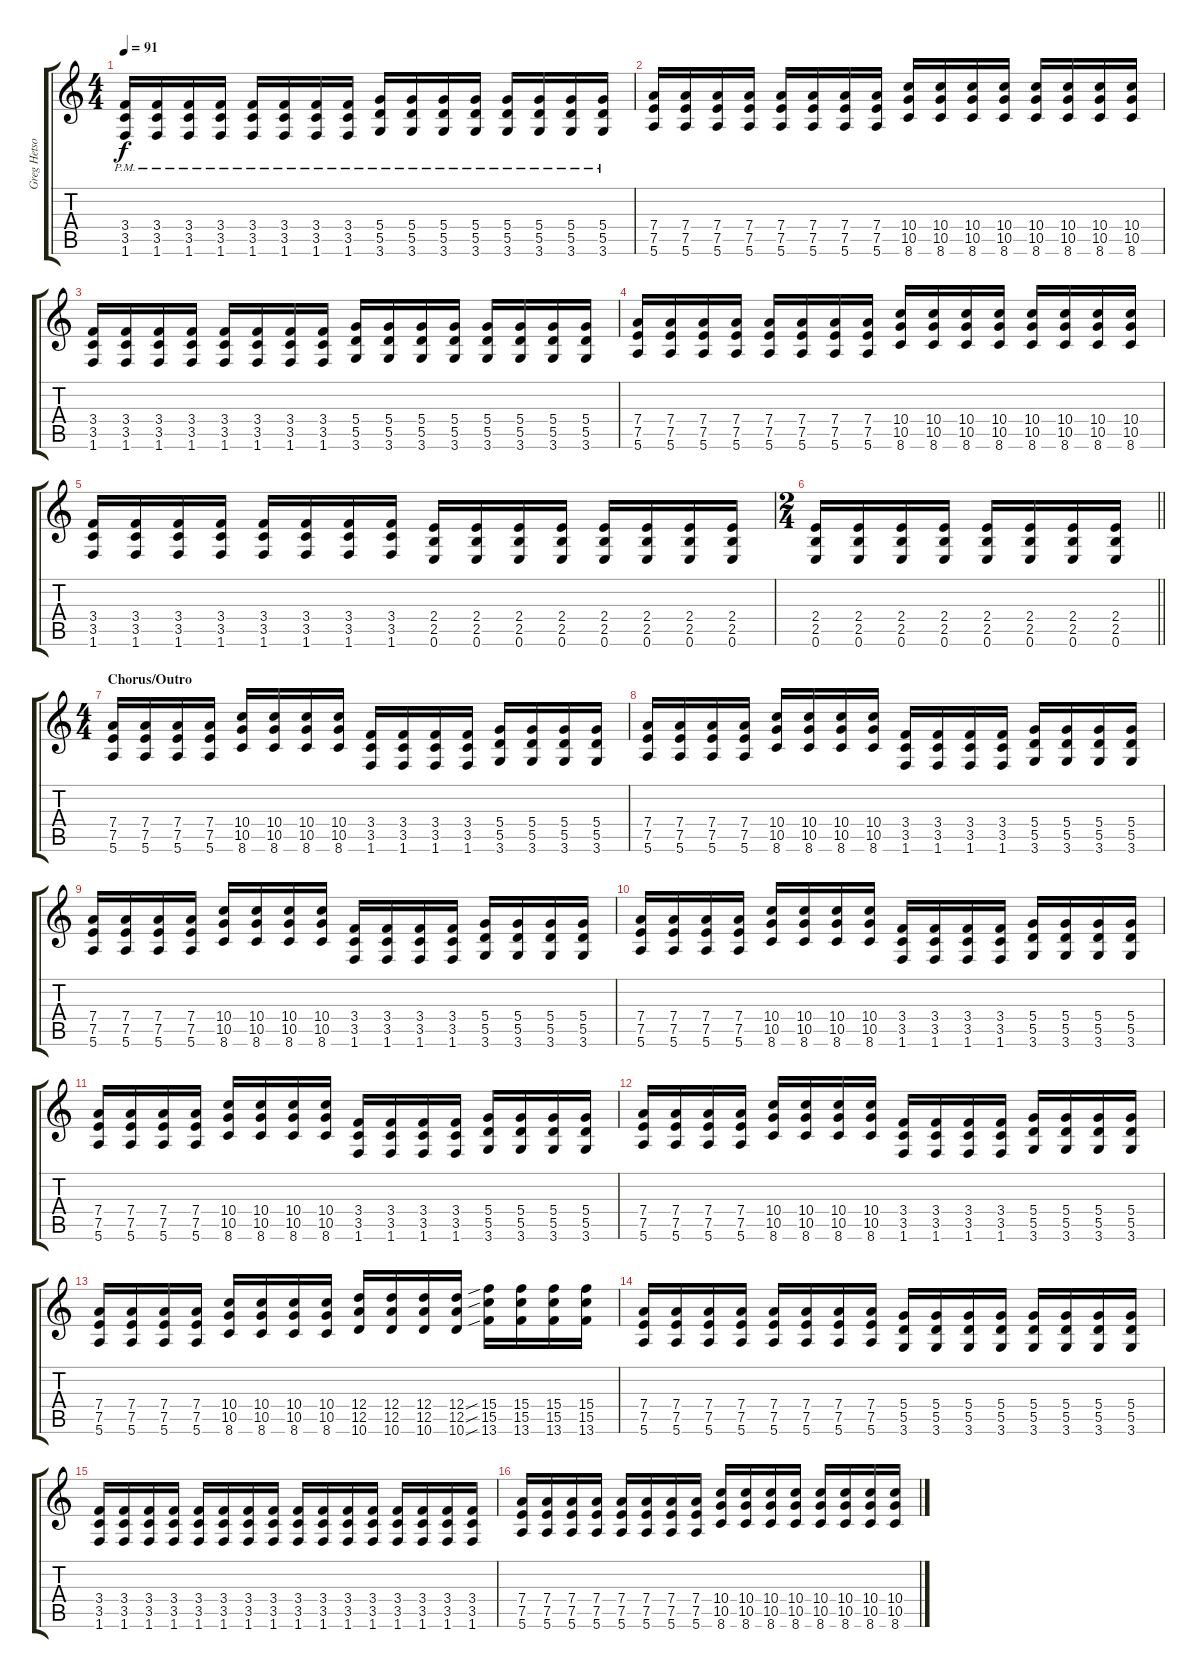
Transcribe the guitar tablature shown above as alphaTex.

\track ("Greg Hetson" "Greg Hetso") {instrument overdrivenguitar}
\staff {score tabs}
\tuning (E4 B3 G3 D3 A2 E2) {hide}
\ts (4 4)
\tempo 91
\clef g2
\ks c
(3.4 3.5{pm} 1.6{pm}).16{dy f} (3.4 3.5{pm} 1.6{pm}).16 (3.4 3.5{pm} 1.6{pm}).16 (3.4 3.5{pm} 1.6{pm}).16 (3.4 3.5{pm} 1.6{pm}).16 (3.4 3.5{pm} 1.6{pm}).16 (3.4 3.5{pm} 1.6{pm}).16 (3.4 3.5{pm} 1.6{pm}).16 (5.4 5.5{pm} 3.6{pm}).16 (5.4 5.5{pm} 3.6{pm}).16 (5.4 5.5{pm} 3.6{pm}).16 (5.4 5.5{pm} 3.6{pm}).16 (5.4 5.5{pm} 3.6{pm}).16 (5.4 5.5{pm} 3.6{pm}).16 (5.4 5.5{pm} 3.6{pm}).16 (5.4 5.5{pm} 3.6{pm}).16 |
(7.4 7.5 5.6).16 (7.4 7.5 5.6).16 (7.4 7.5 5.6).16 (7.4 7.5 5.6).16 (7.4 7.5 5.6).16 (7.4 7.5 5.6).16 (7.4 7.5 5.6).16 (7.4 7.5 5.6).16 (10.4 10.5 8.6).16 (10.4 10.5 8.6).16 (10.4 10.5 8.6).16 (10.4 10.5 8.6).16 (10.4 10.5 8.6).16 (10.4 10.5 8.6).16 (10.4 10.5 8.6).16 (10.4 10.5 8.6).16 |
(3.4 3.5 1.6).16 (3.4 3.5 1.6).16 (3.4 3.5 1.6).16 (3.4 3.5 1.6).16 (3.4 3.5 1.6).16 (3.4 3.5 1.6).16 (3.4 3.5 1.6).16 (3.4 3.5 1.6).16 (5.4 5.5 3.6).16 (5.4 5.5 3.6).16 (5.4 5.5 3.6).16 (5.4 5.5 3.6).16 (5.4 5.5 3.6).16 (5.4 5.5 3.6).16 (5.4 5.5 3.6).16 (5.4 5.5 3.6).16 |
(7.4 7.5 5.6).16 (7.4 7.5 5.6).16 (7.4 7.5 5.6).16 (7.4 7.5 5.6).16 (7.4 7.5 5.6).16 (7.4 7.5 5.6).16 (7.4 7.5 5.6).16 (7.4 7.5 5.6).16 (10.4 10.5 8.6).16 (10.4 10.5 8.6).16 (10.4 10.5 8.6).16 (10.4 10.5 8.6).16 (10.4 10.5 8.6).16 (10.4 10.5 8.6).16 (10.4 10.5 8.6).16 (10.4 10.5 8.6).16 |
(3.4 3.5 1.6).16 (3.4 3.5 1.6).16 (3.4 3.5 1.6).16 (3.4 3.5 1.6).16 (3.4 3.5 1.6).16 (3.4 3.5 1.6).16 (3.4 3.5 1.6).16 (3.4 3.5 1.6).16 (2.4 2.5 0.6).16 (2.4 2.5 0.6).16 (2.4 2.5 0.6).16 (2.4 2.5 0.6).16 (2.4 2.5 0.6).16 (2.4 2.5 0.6).16 (2.4 2.5 0.6).16 (2.4 2.5 0.6).16 |
\ts (2 4)
\barLineRight lightlight
(2.4 2.5 0.6).16 (2.4 2.5 0.6).16 (2.4 2.5 0.6).16 (2.4 2.5 0.6).16 (2.4 2.5 0.6).16 (2.4 2.5 0.6).16 (2.4 2.5 0.6).16 (2.4 2.5 0.6).16 |
\ts (4 4)
\section ("" "Chorus/Outro")
(7.4 7.5 5.6).16 (7.4 7.5 5.6).16 (7.4 7.5 5.6).16 (7.4 7.5 5.6).16 (10.4 10.5 8.6).16 (10.4 10.5 8.6).16 (10.4 10.5 8.6).16 (10.4 10.5 8.6).16 (3.4 3.5 1.6).16 (3.4 3.5 1.6).16 (3.4 3.5 1.6).16 (3.4 3.5 1.6).16 (5.4 5.5 3.6).16 (5.4 5.5 3.6).16 (5.4 5.5 3.6).16 (5.4 5.5 3.6).16 |
(7.4 7.5 5.6).16 (7.4 7.5 5.6).16 (7.4 7.5 5.6).16 (7.4 7.5 5.6).16 (10.4 10.5 8.6).16 (10.4 10.5 8.6).16 (10.4 10.5 8.6).16 (10.4 10.5 8.6).16 (3.4 3.5 1.6).16 (3.4 3.5 1.6).16 (3.4 3.5 1.6).16 (3.4 3.5 1.6).16 (5.4 5.5 3.6).16 (5.4 5.5 3.6).16 (5.4 5.5 3.6).16 (5.4 5.5 3.6).16 |
(7.4 7.5 5.6).16 (7.4 7.5 5.6).16 (7.4 7.5 5.6).16 (7.4 7.5 5.6).16 (10.4 10.5 8.6).16 (10.4 10.5 8.6).16 (10.4 10.5 8.6).16 (10.4 10.5 8.6).16 (3.4 3.5 1.6).16 (3.4 3.5 1.6).16 (3.4 3.5 1.6).16 (3.4 3.5 1.6).16 (5.4 5.5 3.6).16 (5.4 5.5 3.6).16 (5.4 5.5 3.6).16 (5.4 5.5 3.6).16 |
(7.4 7.5 5.6).16 (7.4 7.5 5.6).16 (7.4 7.5 5.6).16 (7.4 7.5 5.6).16 (10.4 10.5 8.6).16 (10.4 10.5 8.6).16 (10.4 10.5 8.6).16 (10.4 10.5 8.6).16 (3.4 3.5 1.6).16 (3.4 3.5 1.6).16 (3.4 3.5 1.6).16 (3.4 3.5 1.6).16 (5.4 5.5 3.6).16 (5.4 5.5 3.6).16 (5.4 5.5 3.6).16 (5.4 5.5 3.6).16 |
(7.4 7.5 5.6).16 (7.4 7.5 5.6).16 (7.4 7.5 5.6).16 (7.4 7.5 5.6).16 (10.4 10.5 8.6).16 (10.4 10.5 8.6).16 (10.4 10.5 8.6).16 (10.4 10.5 8.6).16 (3.4 3.5 1.6).16 (3.4 3.5 1.6).16 (3.4 3.5 1.6).16 (3.4 3.5 1.6).16 (5.4 5.5 3.6).16 (5.4 5.5 3.6).16 (5.4 5.5 3.6).16 (5.4 5.5 3.6).16 |
(7.4 7.5 5.6).16 (7.4 7.5 5.6).16 (7.4 7.5 5.6).16 (7.4 7.5 5.6).16 (10.4 10.5 8.6).16 (10.4 10.5 8.6).16 (10.4 10.5 8.6).16 (10.4 10.5 8.6).16 (3.4 3.5 1.6).16 (3.4 3.5 1.6).16 (3.4 3.5 1.6).16 (3.4 3.5 1.6).16 (5.4 5.5 3.6).16 (5.4 5.5 3.6).16 (5.4 5.5 3.6).16 (5.4 5.5 3.6).16 |
(7.4 7.5 5.6).16 (7.4 7.5 5.6).16 (7.4 7.5 5.6).16 (7.4 7.5 5.6).16 (10.4 10.5 8.6).16 (10.4 10.5 8.6).16 (10.4 10.5 8.6).16 (10.4 10.5 8.6).16 (12.4 12.5 10.6).16 (12.4 12.5 10.6).16 (12.4 12.5 10.6).16 (12.4 12.5 10.6).16 (15.4{sib} 15.5{sib} 13.6{sib}).16 (15.4 15.5 13.6).16 (15.4 15.5 13.6).16 (15.4 15.5 13.6).16 |
(7.4 7.5 5.6).16 (7.4 7.5 5.6).16 (7.4 7.5 5.6).16 (7.4 7.5 5.6).16 (7.4 7.5 5.6).16 (7.4 7.5 5.6).16 (7.4 7.5 5.6).16 (7.4 7.5 5.6).16 (5.4 5.5 3.6).16 (5.4 5.5 3.6).16 (5.4 5.5 3.6).16 (5.4 5.5 3.6).16 (5.4 5.5 3.6).16 (5.4 5.5 3.6).16 (5.4 5.5 3.6).16 (5.4 5.5 3.6).16 |
(3.4 3.5 1.6).16 (3.4 3.5 1.6).16 (3.4 3.5 1.6).16 (3.4 3.5 1.6).16 (3.4 3.5 1.6).16 (3.4 3.5 1.6).16 (3.4 3.5 1.6).16 (3.4 3.5 1.6).16 (3.4 3.5 1.6).16 (3.4 3.5 1.6).16 (3.4 3.5 1.6).16 (3.4 3.5 1.6).16 (3.4 3.5 1.6).16 (3.4 3.5 1.6).16 (3.4 3.5 1.6).16 (3.4 3.5 1.6).16 |
(7.4 7.5 5.6).16 (7.4 7.5 5.6).16 (7.4 7.5 5.6).16 (7.4 7.5 5.6).16 (7.4 7.5 5.6).16 (7.4 7.5 5.6).16 (7.4 7.5 5.6).16 (7.4 7.5 5.6).16 (10.4 10.5 8.6).16 (10.4 10.5 8.6).16 (10.4 10.5 8.6).16 (10.4 10.5 8.6).16 (10.4 10.5 8.6).16 (10.4 10.5 8.6).16 (10.4 10.5 8.6).16 (10.4 10.5 8.6).16
